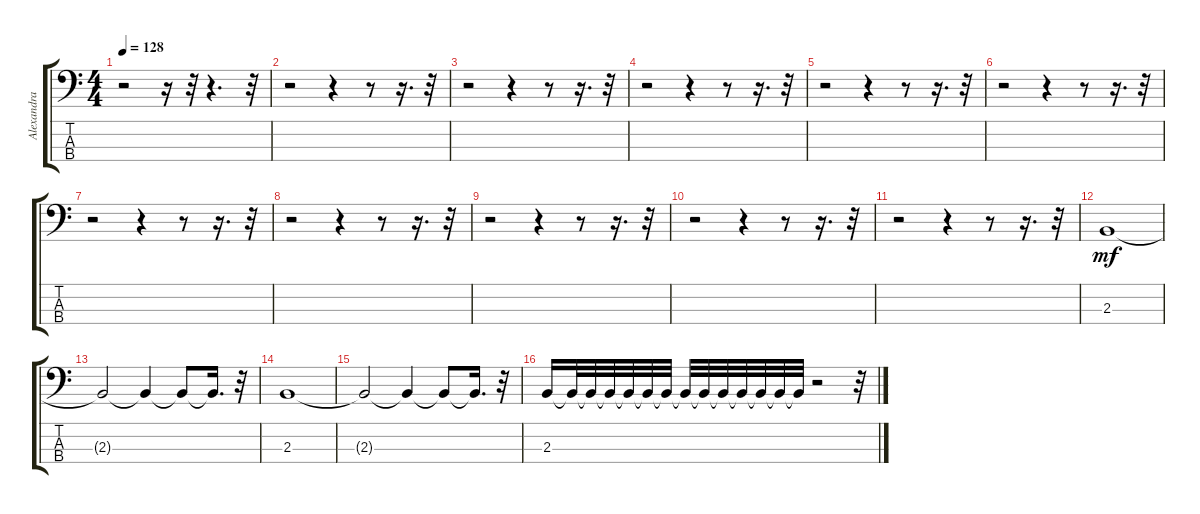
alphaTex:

\track ("Alexandra Stan - Mr Saxobeat" "Alexandra ") {instrument synthbass1}
\staff {score tabs}
\tuning (G2 D2 A1 E1) {hide}
\ts (4 4)
\tempo 128
\clef f4
\ks c
r.2{dy mf instrument synthbass1} r.16 r.32 r.4{d} r.32 |
r.2 r.4 r.8 r.16{d} r.32 |
r.2 r.4 r.8 r.16{d} r.32 |
r.2 r.4 r.8 r.16{d} r.32 |
r.2 r.4 r.8 r.16{d} r.32 |
r.2 r.4 r.8 r.16{d} r.32 |
r.2 r.4 r.8 r.16{d} r.32 |
r.2 r.4 r.8 r.16{d} r.32 |
r.2 r.4 r.8 r.16{d} r.32 |
r.2 r.4 r.8 r.16{d} r.32 |
r.2 r.4 r.8 r.16{d} r.32 |
2.3.1 |
2.3{t}.2 2.3{t}.4 2.3{t}.8 2.3{t}.16{d} r.32 |
2.3.1 |
2.3{t}.2 2.3{t}.4 2.3{t}.8 2.3{t}.16{d} r.32 |
2.3.16 2.3{t}.32 2.3{t}.32 2.3{t}.32 2.3{t}.32 2.3{t}.32 2.3{t}.32 2.3{t}.32 2.3{t}.32 2.3{t}.32 2.3{t}.32 2.3{t}.32 2.3{t}.32 2.3{t}.32 r.2 r.32
